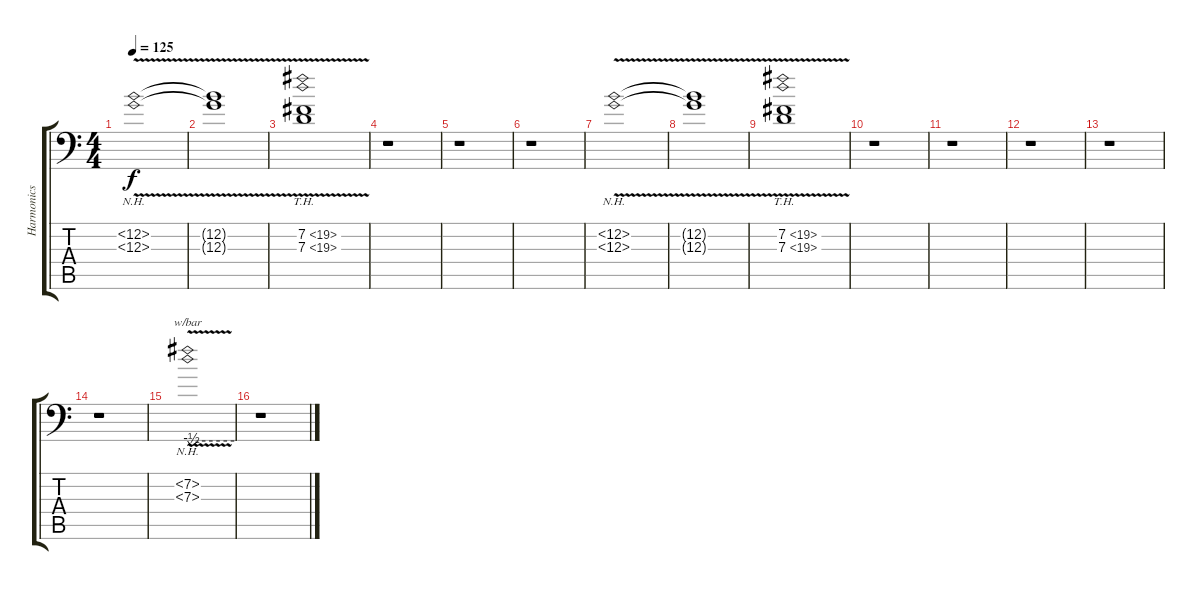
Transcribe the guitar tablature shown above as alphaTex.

\track ("Harmonics" "Harmonics") {instrument guitarharmonics}
\staff {score tabs}
\tuning (E3 B2 G2 D2 A1 E1) {hide}
\ts (4 4)
\tempo 125
\clef f4
\ks c
(12.2{nh v} 12.3{nh v}).1{dy f volume 12} |
(12.2{t} 12.3{t}).1 |
(7.2{th 12 v} 7.3{th 12 v}).1 |
r.1 |
r.1 |
r.1 |
(12.2{nh v} 12.3{nh v}).1{volume 12 instrument guitarharmonics} |
(12.2{t} 12.3{t}).1 |
(7.2{th 12 v} 7.3{th 12 v}).1 |
r.1 |
r.1 |
r.1 |
r.1 |
r.1 |
(7.2{nh v} 7.3{nh v}).1{tbe (custom default 0 0 5 -2 14 0 60 0) volume 12 instrument guitarharmonics} |
r.1
